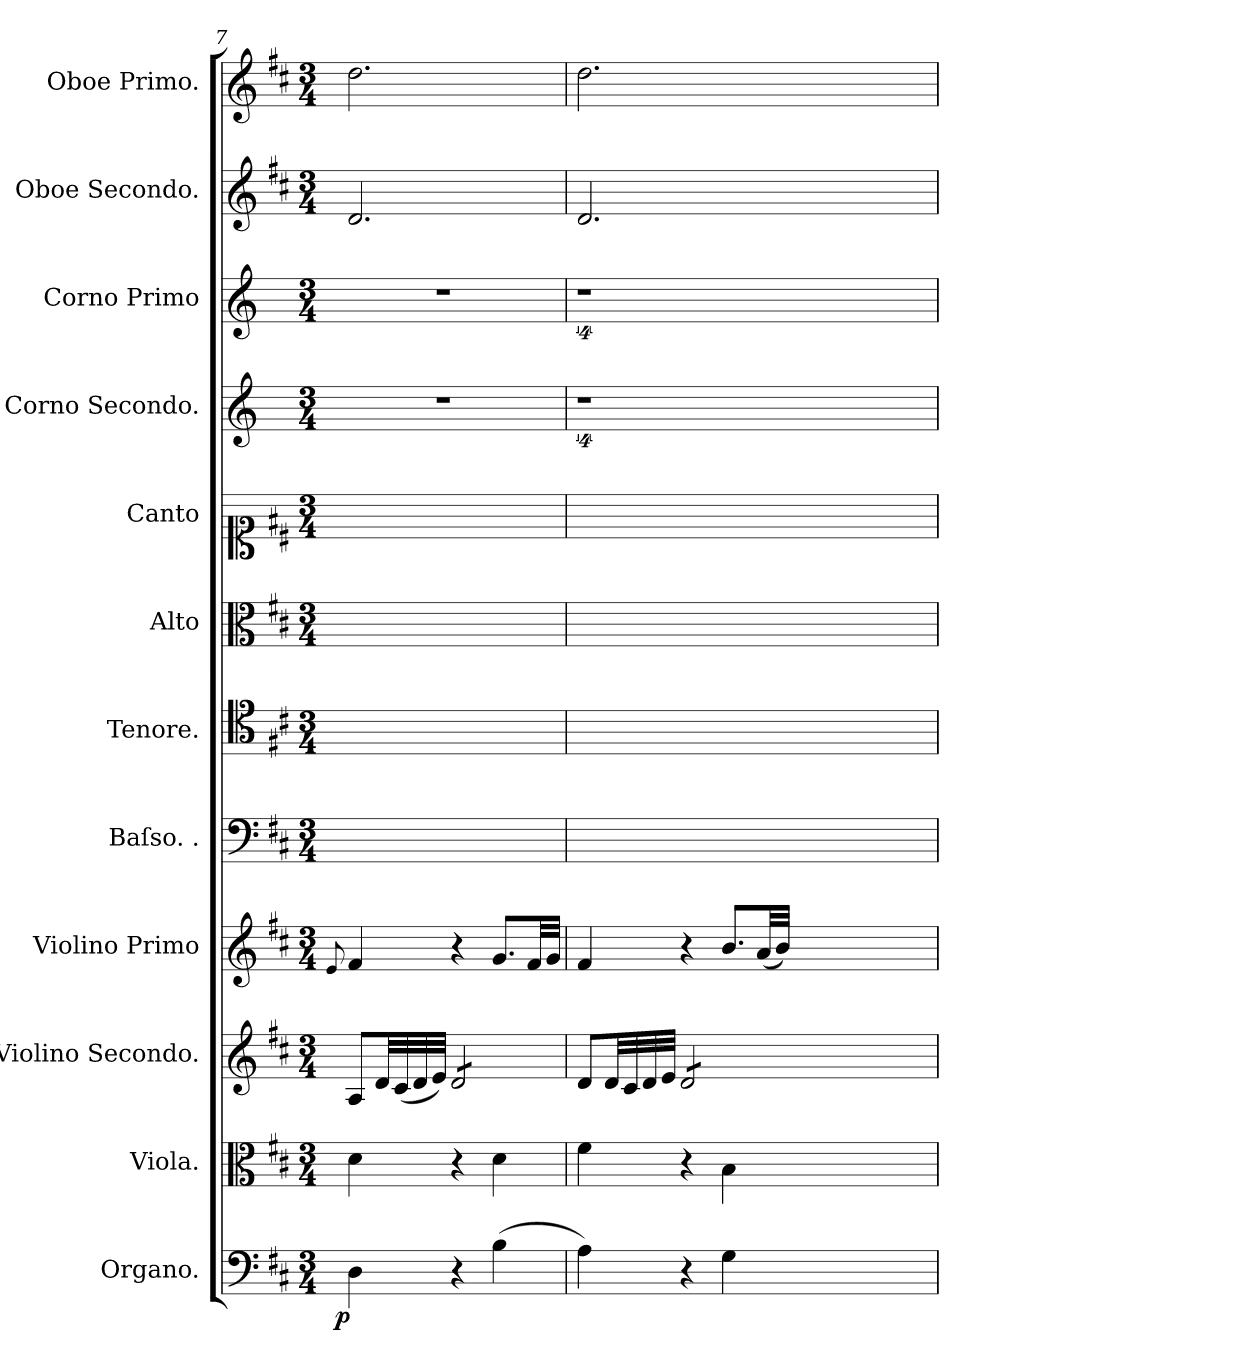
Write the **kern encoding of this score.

**kern	**dynam	**kern	**kern	**kern	**kern	**kern	**kern	**kern	**kern	**kern	**kern	**kern
*part12	*part12	*part11	*part10	*part9	*part8	*part7	*part6	*part5	*part4	*part3	*part2	*part1
*staff12	*staff12	*staff11	*staff10	*staff9	*staff8	*staff7	*staff6	*staff5	*staff4	*staff3	*staff2	*staff1
*I"Organo.	*	*I"Viola.	*I"Violino Secondo.	*I"Violino Primo	*I"Baſso. .	*I"Tenore.	*I"Alto	*I"Canto	*I"Corno Secondo.	*I"Corno Primo	*I"Oboe Secondo.	*I"Oboe Primo.
*I'org	*	*I'vla	*I'vl 2	*I'vl 1	*I'B	*I'T	*I'A	*	*I'cor 2	*I'cor 1	*I'ob 2	*I'ob 1
*clefF4	*	*clefC3	*clefG2	*clefG2	*clefF4	*clefC4	*clefC3	*clefC1	*clefG2	*clefG2	*clefG2	*clefG2
*	*	*	*	*	*	*	*	*	*ITrd6c10	*ITrd6c10	*	*
*k[f#c#]	*	*k[f#c#]	*k[f#c#]	*k[f#c#]	*k[f#c#]	*k[f#c#]	*k[f#c#]	*k[f#c#]	*k[f#c#]	*k[f#c#]	*k[f#c#]	*k[f#c#]
*M3/4	*	*M3/4	*M3/4	*M3/4	*M3/4	*M3/4	*M3/4	*M3/4	*M3/4	*M3/4	*M3/4	*M3/4
=7	=7	=7	=7	=7	=7	=7	=7	=7	=7	=7	=7	=7
.	.	.	.	8qqe/	.	.	.	.	.	.	.	.
!	!LO:DY:b:rj	!	!	!	!	!	!	!	!	!	!	!
4D\	p	4d\	8A/L	4f#/	2.ryy	2.ryy	2.ryy	2.ryy	2.r	2.r	2.d/	2.dd\
.	.	.	32d/LL	.	.	.	.	.	.	.	.	.
.	.	.	(<32c#/	.	.	.	.	.	.	.	.	.
.	.	.	32d/	.	.	.	.	.	.	.	.	.
.	.	.	32e/JJJ)	.	.	.	.	.	.	.	.	.
*	*	*	*tremolo	*	*	*	*	*	*	*	*	*
4r	.	4r	8d/L	4r	.	.	.	.	.	.	.	.
.	.	.	8d/	.	.	.	.	.	.	.	.	.
(>4B\	.	4d\	8d/	8.g/L	.	.	.	.	.	.	.	.
.	.	.	8d/J	.	.	.	.	.	.	.	.	.
*	*	*	*Xtremolo	*	*	*	*	*	*	*	*	*
.	.	.	.	32f#/LL	.	.	.	.	.	.	.	.
.	.	.	.	32g/JJJ	.	.	.	.	.	.	.	.
=8	=8	=8	=8	=8	=8	=8	=8	=8	=8	=8	=8	=8
4A\)	.	4f#\	8d/L	4f#/	0ryy	0ryy	0ryy	0ryy	4%9r	4%9r	2.d/	2.dd\
.	.	.	32d/LL	.	.	.	.	.	.	.	.	.
.	.	.	32c#/	.	.	.	.	.	.	.	.	.
.	.	.	32d/	.	.	.	.	.	.	.	.	.
.	.	.	32e/JJJ	.	.	.	.	.	.	.	.	.
*	*	*	*tremolo	*	*	*	*	*	*	*	*	*
4r	.	4r	8d/L	4r	.	.	.	.	.	.	.	.
.	.	.	8d/	.	.	.	.	.	.	.	.	.
4G\	.	4B\	8d/	8.b/L	.	.	.	.	.	.	.	.
.	.	.	8d/J	.	.	.	.	.	.	.	.	.
*	*	*	*Xtremolo	*	*	*	*	*	*	*	*	*
.	.	.	.	(<32a/LL	.	.	.	.	.	.	.	.
.	.	.	.	32b/JJJ)	.	.	.	.	.	.	.	.
1.ryy	.	1.ryy	1.ryy	1.ryy	.	.	.	.	.	.	1.ryy	1.ryy
.	.	.	.	.	4ryy	4ryy	4ryy	4ryy	.	.	.	.
=	=	=	=	=	=	=	=	=	=	=	=	=
*-	*-	*-	*-	*-	*-	*-	*-	*-	*-	*-	*-	*-
